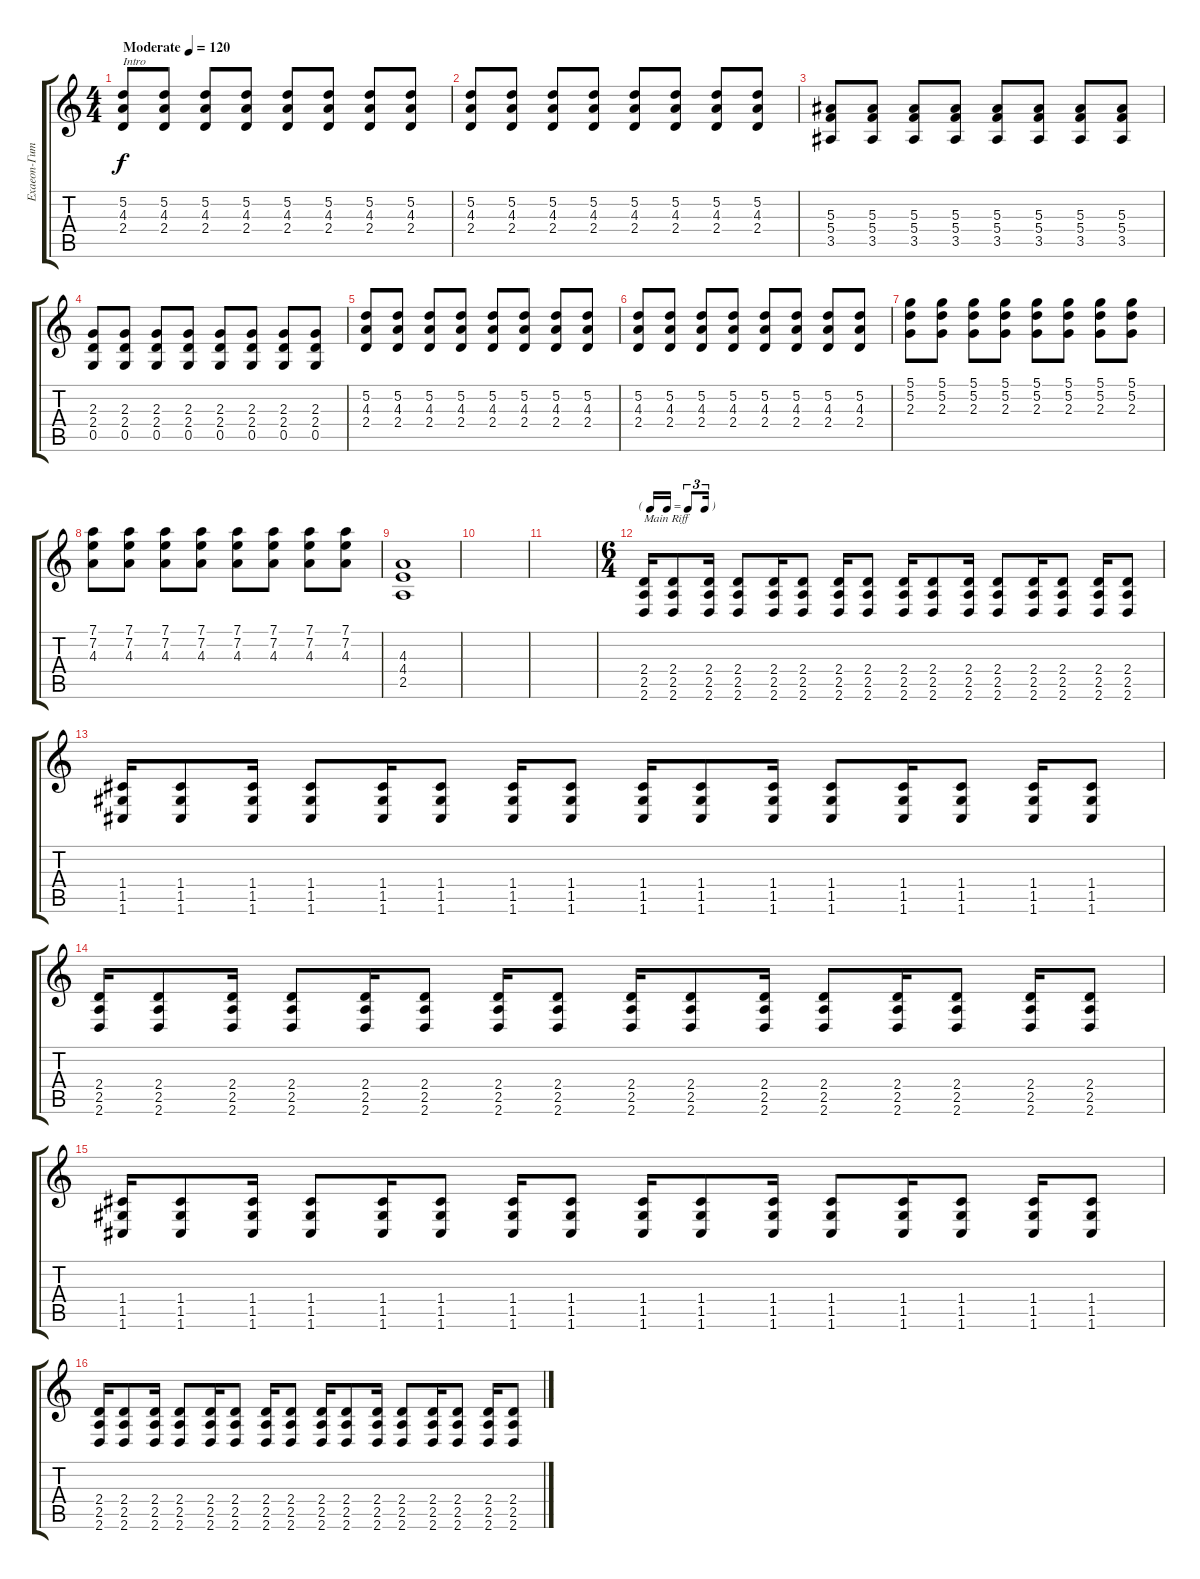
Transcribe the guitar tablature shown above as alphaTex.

\track ("Exaeon-Гитара" "Exaeon-Гит") {instrument distortionguitar}
\staff {score tabs}
\tuning (D4 A3 F3 C3 G2 C2) {hide}
\ts (4 4)
\tempo (120 "Moderate")
\clef g2
\ks c
(5.2 4.3 2.4).8{txt "Intro" dy f instrument distortionguitar} (5.2 4.3 2.4).8 (5.2 4.3 2.4).8 (5.2 4.3 2.4).8 (5.2 4.3 2.4).8 (5.2 4.3 2.4).8 (5.2 4.3 2.4).8 (5.2 4.3 2.4).8 |
(5.2 4.3 2.4).8 (5.2 4.3 2.4).8 (5.2 4.3 2.4).8 (5.2 4.3 2.4).8 (5.2 4.3 2.4).8 (5.2 4.3 2.4).8 (5.2 4.3 2.4).8 (5.2 4.3 2.4).8 |
(5.3 5.4 3.5).8 (5.3 5.4 3.5).8 (5.3 5.4 3.5).8 (5.3 5.4 3.5).8 (5.3 5.4 3.5).8 (5.3 5.4 3.5).8 (5.3 5.4 3.5).8 (5.3 5.4 3.5).8 |
(2.3 2.4 0.5).8 (2.3 2.4 0.5).8 (2.3 2.4 0.5).8 (2.3 2.4 0.5).8 (2.3 2.4 0.5).8 (2.3 2.4 0.5).8 (2.3 2.4 0.5).8 (2.3 2.4 0.5).8 |
(5.2 4.3 2.4).8 (5.2 4.3 2.4).8 (5.2 4.3 2.4).8 (5.2 4.3 2.4).8 (5.2 4.3 2.4).8 (5.2 4.3 2.4).8 (5.2 4.3 2.4).8 (5.2 4.3 2.4).8 |
(5.2 4.3 2.4).8 (5.2 4.3 2.4).8 (5.2 4.3 2.4).8 (5.2 4.3 2.4).8 (5.2 4.3 2.4).8 (5.2 4.3 2.4).8 (5.2 4.3 2.4).8 (5.2 4.3 2.4).8 |
(5.1 5.2 2.3).8 (5.1 5.2 2.3).8 (5.1 5.2 2.3).8 (5.1 5.2 2.3).8 (5.1 5.2 2.3).8 (5.1 5.2 2.3).8 (5.1 5.2 2.3).8 (5.1 5.2 2.3).8 |
(7.1 7.2 4.3).8 (7.1 7.2 4.3).8 (7.1 7.2 4.3).8 (7.1 7.2 4.3).8 (7.1 7.2 4.3).8 (7.1 7.2 4.3).8 (7.1 7.2 4.3).8 (7.1 7.2 4.3).8 |
(4.3 4.4 2.5).1 |
|
|
\ts (6 4)
\tf triplet16th
(2.4 2.5 2.6).16{txt "Main Riff"} (2.4 2.5 2.6).8 (2.4 2.5 2.6).16 (2.4 2.5 2.6).8 (2.4 2.5 2.6).16 (2.4 2.5 2.6).8 (2.4 2.5 2.6).16 (2.4 2.5 2.6).8 (2.4 2.5 2.6).16 (2.4 2.5 2.6).8 (2.4 2.5 2.6).16 (2.4 2.5 2.6).8 (2.4 2.5 2.6).16 (2.4 2.5 2.6).8 (2.4 2.5 2.6).16 (2.4 2.5 2.6).8 |
(1.4 1.5 1.6).16 (1.4 1.5 1.6).8 (1.4 1.5 1.6).16 (1.4 1.5 1.6).8 (1.4 1.5 1.6).16 (1.4 1.5 1.6).8 (1.4 1.5 1.6).16 (1.4 1.5 1.6).8 (1.4 1.5 1.6).16 (1.4 1.5 1.6).8 (1.4 1.5 1.6).16 (1.4 1.5 1.6).8 (1.4 1.5 1.6).16 (1.4 1.5 1.6).8 (1.4 1.5 1.6).16 (1.4 1.5 1.6).8 |
(2.4 2.5 2.6).16 (2.4 2.5 2.6).8 (2.4 2.5 2.6).16 (2.4 2.5 2.6).8 (2.4 2.5 2.6).16 (2.4 2.5 2.6).8 (2.4 2.5 2.6).16 (2.4 2.5 2.6).8 (2.4 2.5 2.6).16 (2.4 2.5 2.6).8 (2.4 2.5 2.6).16 (2.4 2.5 2.6).8 (2.4 2.5 2.6).16 (2.4 2.5 2.6).8 (2.4 2.5 2.6).16 (2.4 2.5 2.6).8 |
(1.4 1.5 1.6).16 (1.4 1.5 1.6).8 (1.4 1.5 1.6).16 (1.4 1.5 1.6).8 (1.4 1.5 1.6).16 (1.4 1.5 1.6).8 (1.4 1.5 1.6).16 (1.4 1.5 1.6).8 (1.4 1.5 1.6).16 (1.4 1.5 1.6).8 (1.4 1.5 1.6).16 (1.4 1.5 1.6).8 (1.4 1.5 1.6).16 (1.4 1.5 1.6).8 (1.4 1.5 1.6).16 (1.4 1.5 1.6).8 |
(2.4 2.5 2.6).16 (2.4 2.5 2.6).8 (2.4 2.5 2.6).16 (2.4 2.5 2.6).8 (2.4 2.5 2.6).16 (2.4 2.5 2.6).8 (2.4 2.5 2.6).16 (2.4 2.5 2.6).8 (2.4 2.5 2.6).16 (2.4 2.5 2.6).8 (2.4 2.5 2.6).16 (2.4 2.5 2.6).8 (2.4 2.5 2.6).16 (2.4 2.5 2.6).8 (2.4 2.5 2.6).16 (2.4 2.5 2.6).8
